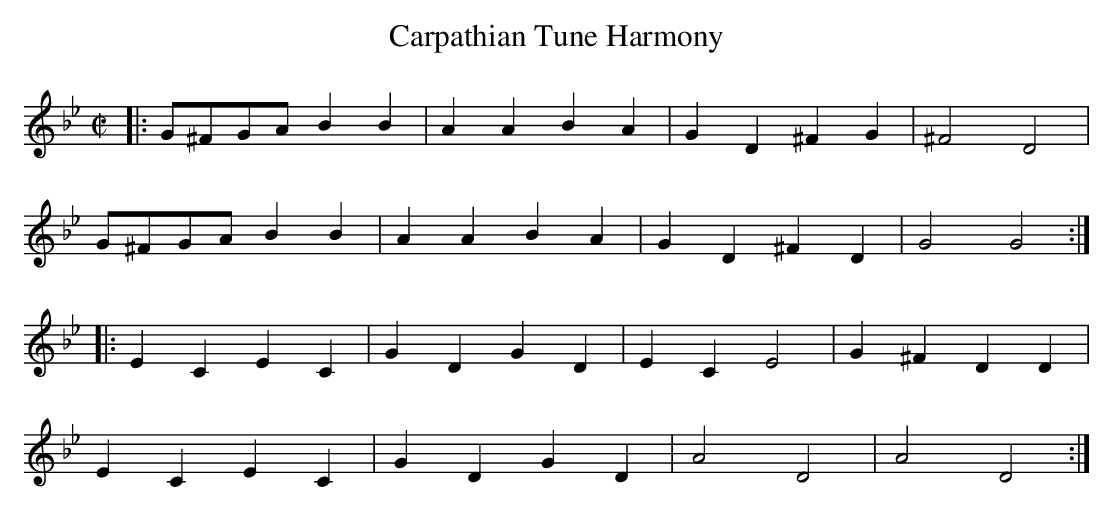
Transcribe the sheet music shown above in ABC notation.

X:1
T:Carpathian Tune Harmony
M:C|
L:1/8
K:Gm
|: G^FGA B2B2 | A2A2 B2A2 | G2D2 ^F2G2 | ^F4 D4 |
G^FGA B2B2 | A2A2 B2A2 | G2D2 ^F2D2 |G4 G4 :|
|: E2C2 E2C2 | G2D2 G2D2 | E2C2 E4 | G2^F2 D2D2 |
E2C2 E2C2 | G2D2 G2D2 | A4 D4 |A4D4 :|
